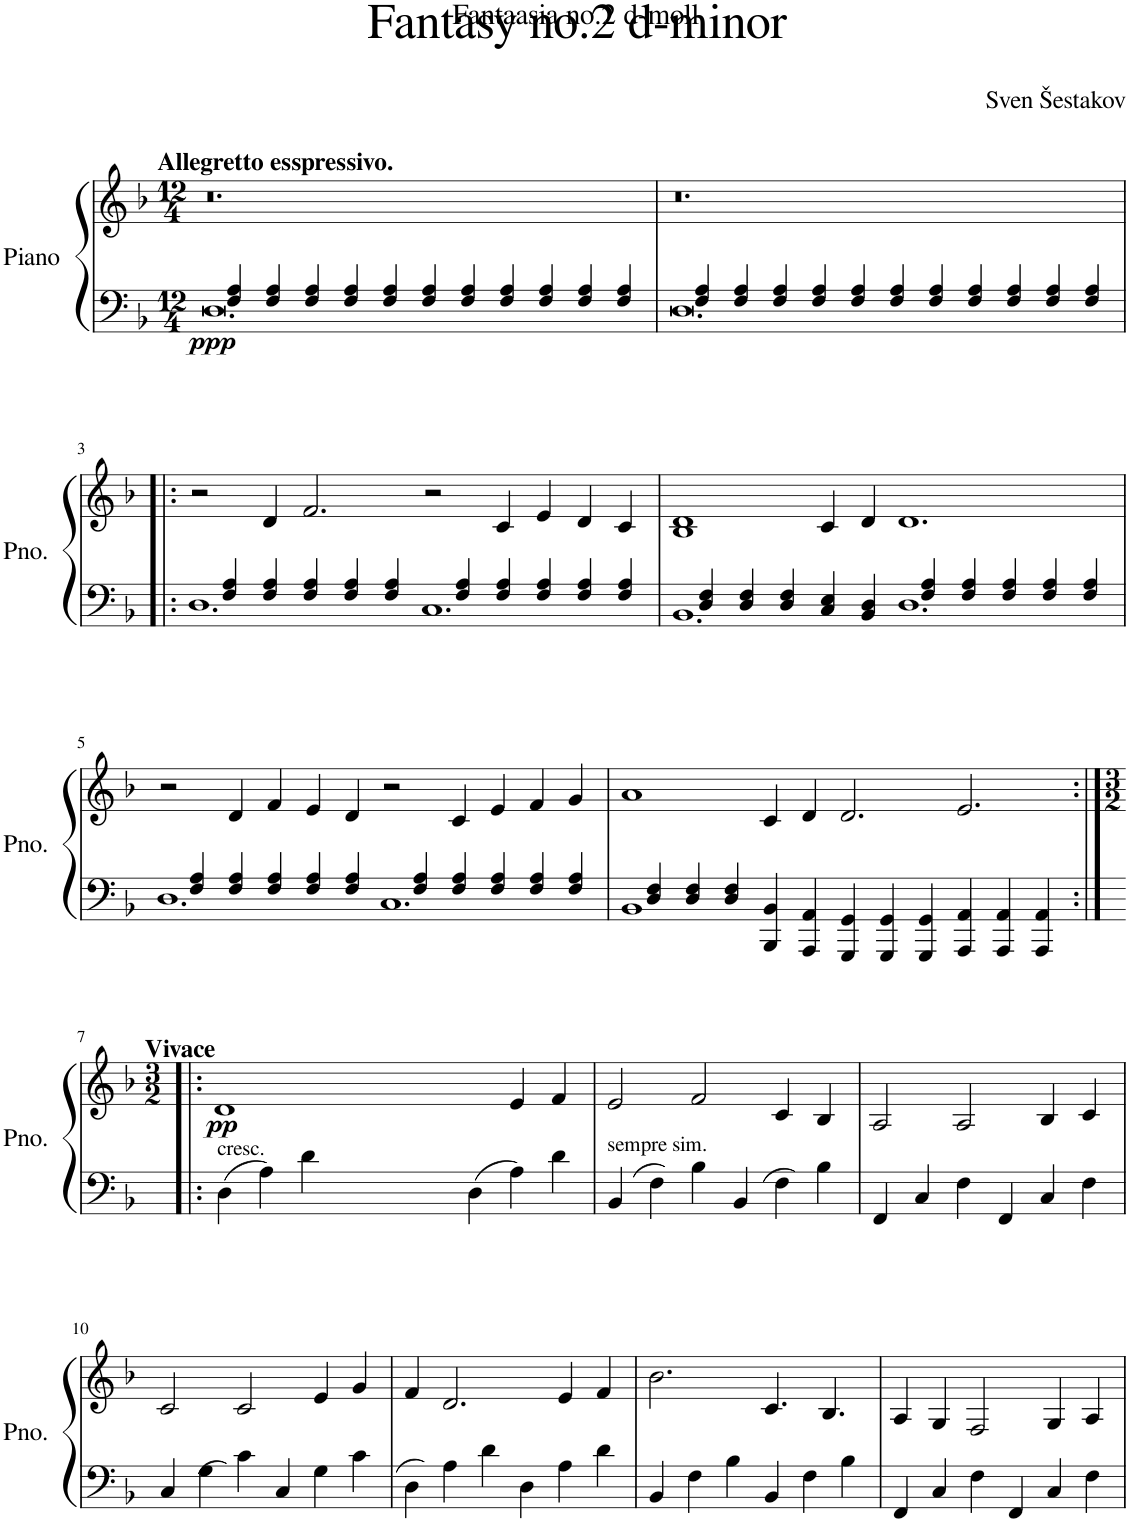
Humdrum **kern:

**kern	**kern	**dynam
*part1	*part1	*part1
*staff2	*staff1	*staff1/2
*I"Piano	*	*
*I'Pno.	*	*
*clefF4	*clefG2	*
*k[b-]	*k[b-]	*
*M12/4	*M12/4	*
=1	=1	=1
*^	*	*
!	!	!LO:TX:a:B:t=Allegretto esspressivo.	!
!	!	!	!LO:DY:b=2
4ryy	0.D	0.r	ppp
4F/ 4A/	.	.	.
4F/ 4A/	.	.	.
4F/ 4A/	.	.	.
4F/ 4A/	.	.	.
4F/ 4A/	.	.	.
4F/ 4A/	.	.	.
4F/ 4A/	.	.	.
4F/ 4A/	.	.	.
4F/ 4A/	.	.	.
4F/ 4A/	.	.	.
4F/ 4A/	.	.	.
=2	=2	=2	=2
4ryy	0.D	0.r	.
4F/ 4A/	.	.	.
4F/ 4A/	.	.	.
4F/ 4A/	.	.	.
4F/ 4A/	.	.	.
4F/ 4A/	.	.	.
4F/ 4A/	.	.	.
4F/ 4A/	.	.	.
4F/ 4A/	.	.	.
4F/ 4A/	.	.	.
4F/ 4A/	.	.	.
4F/ 4A/	.	.	.
!!LO:LB:g=z
=3!|:	=3!|:	=3!|:	=3!|:
4ryy	1.D	2r	.
4F/ 4A/	.	.	.
4F/ 4A/	.	4d/	.
4F/ 4A/	.	2.f/	.
4F/ 4A/	.	.	.
4F/ 4A/	.	.	.
4ryy	1.C	2r	.
4F/ 4A/	.	.	.
4F/ 4A/	.	4c/	.
4F/ 4A/	.	4e/	.
4F/ 4A/	.	4d/	.
4F/ 4A/	.	4c/	.
=4	=4	=4	=4
4ryy	1.BB-	1B- 1d	.
4D/ 4F/	.	.	.
4D/ 4F/	.	.	.
4D/ 4F/	.	.	.
4C/ 4E/	.	4c/	.
4BB-/ 4D/	.	4d/	.
4ryy	1.D	1.d	.
4F/ 4A/	.	.	.
4F/ 4A/	.	.	.
4F/ 4A/	.	.	.
4F/ 4A/	.	.	.
4F/ 4A/	.	.	.
2ryy	2ryy	2ryy	.
!!LO:LB:g=z
=5	=5	=5	=5
4ryy	1.D	2r	.
4F/ 4A/	.	.	.
4F/ 4A/	.	4d/	.
4F/ 4A/	.	4f/	.
4F/ 4A/	.	4e/	.
4F/ 4A/	.	4d/	.
4ryy	1.C	2r	.
4F/ 4A/	.	.	.
4F/ 4A/	.	4c/	.
4F/ 4A/	.	4e/	.
4F/ 4A/	.	4f/	.
4F/ 4A/	.	4g/	.
=6	=6	=6	=6
4ryy	1BB-	1a	.
4D/ 4F/	.	.	.
4D/ 4F/	.	.	.
4D/ 4F/	.	.	.
4BBB-/ 4BB-/	1.ryy	4c/	.
4AAA/ 4AA/	.	4d/	.
4GGG/ 4GG/	.	2.d/	.
4GGG/ 4GG/	.	.	.
4GGG/ 4GG/	.	.	.
4AAA/ 4AA/	.	2.e/	.
4AAA/ 4AA/	2ryy	.	.
4AAA/ 4AA/	.	.	.
*v	*v	*	*
!!LO:LB:g=z
=7:|!|:	=7:|!|:	=7:|!|:
*	*M3/2	*
!	!LO:TX:a:B:t=Vivace	!
!LO:TX:a:t=cresc.	!	!
!	!	!LO:DY:b
4D\	1d	pp
4A\	.	.
4d\	.	.
4D\	.	.
4A\	4e/	.
4d\	4f/	.
=8	=8	=8
!LO:TX:a:t=sempre sim.	!	!
4BB-/	2e/	.
4F\	.	.
4B-\	2f/	.
4BB-/	.	.
4F\	4c/	.
4B-\	4B-/	.
=9	=9	=9
4FF/	2A/	.
4C/	.	.
4F\	2A/	.
4FF/	.	.
4C/	4B-/	.
4F\	4c/	.
!!LO:LB:g=z
=10	=10	=10
4C/	2c/	.
4G\	.	.
4c\	2c/	.
4C/	.	.
4G\	4e/	.
4c\	4g/	.
=11	=11	=11
4D\	4f/	.
4A\	2.d/	.
4d\	.	.
4D\	.	.
4A\	4e/	.
4d\	4f/	.
=12	=12	=12
4BB-/	2.b-\	.
4F\	.	.
4B-\	.	.
4BB-/	4.c/	.
4F\	.	.
.	4.B-/	.
4B-\	.	.
=13	=13	=13
4FF/	4A/	.
4C/	4G/	.
4F\	2F/	.
4FF/	.	.
4C/	4G/	.
4F\	4A/	.
=	=	=
*-	*-	*-
